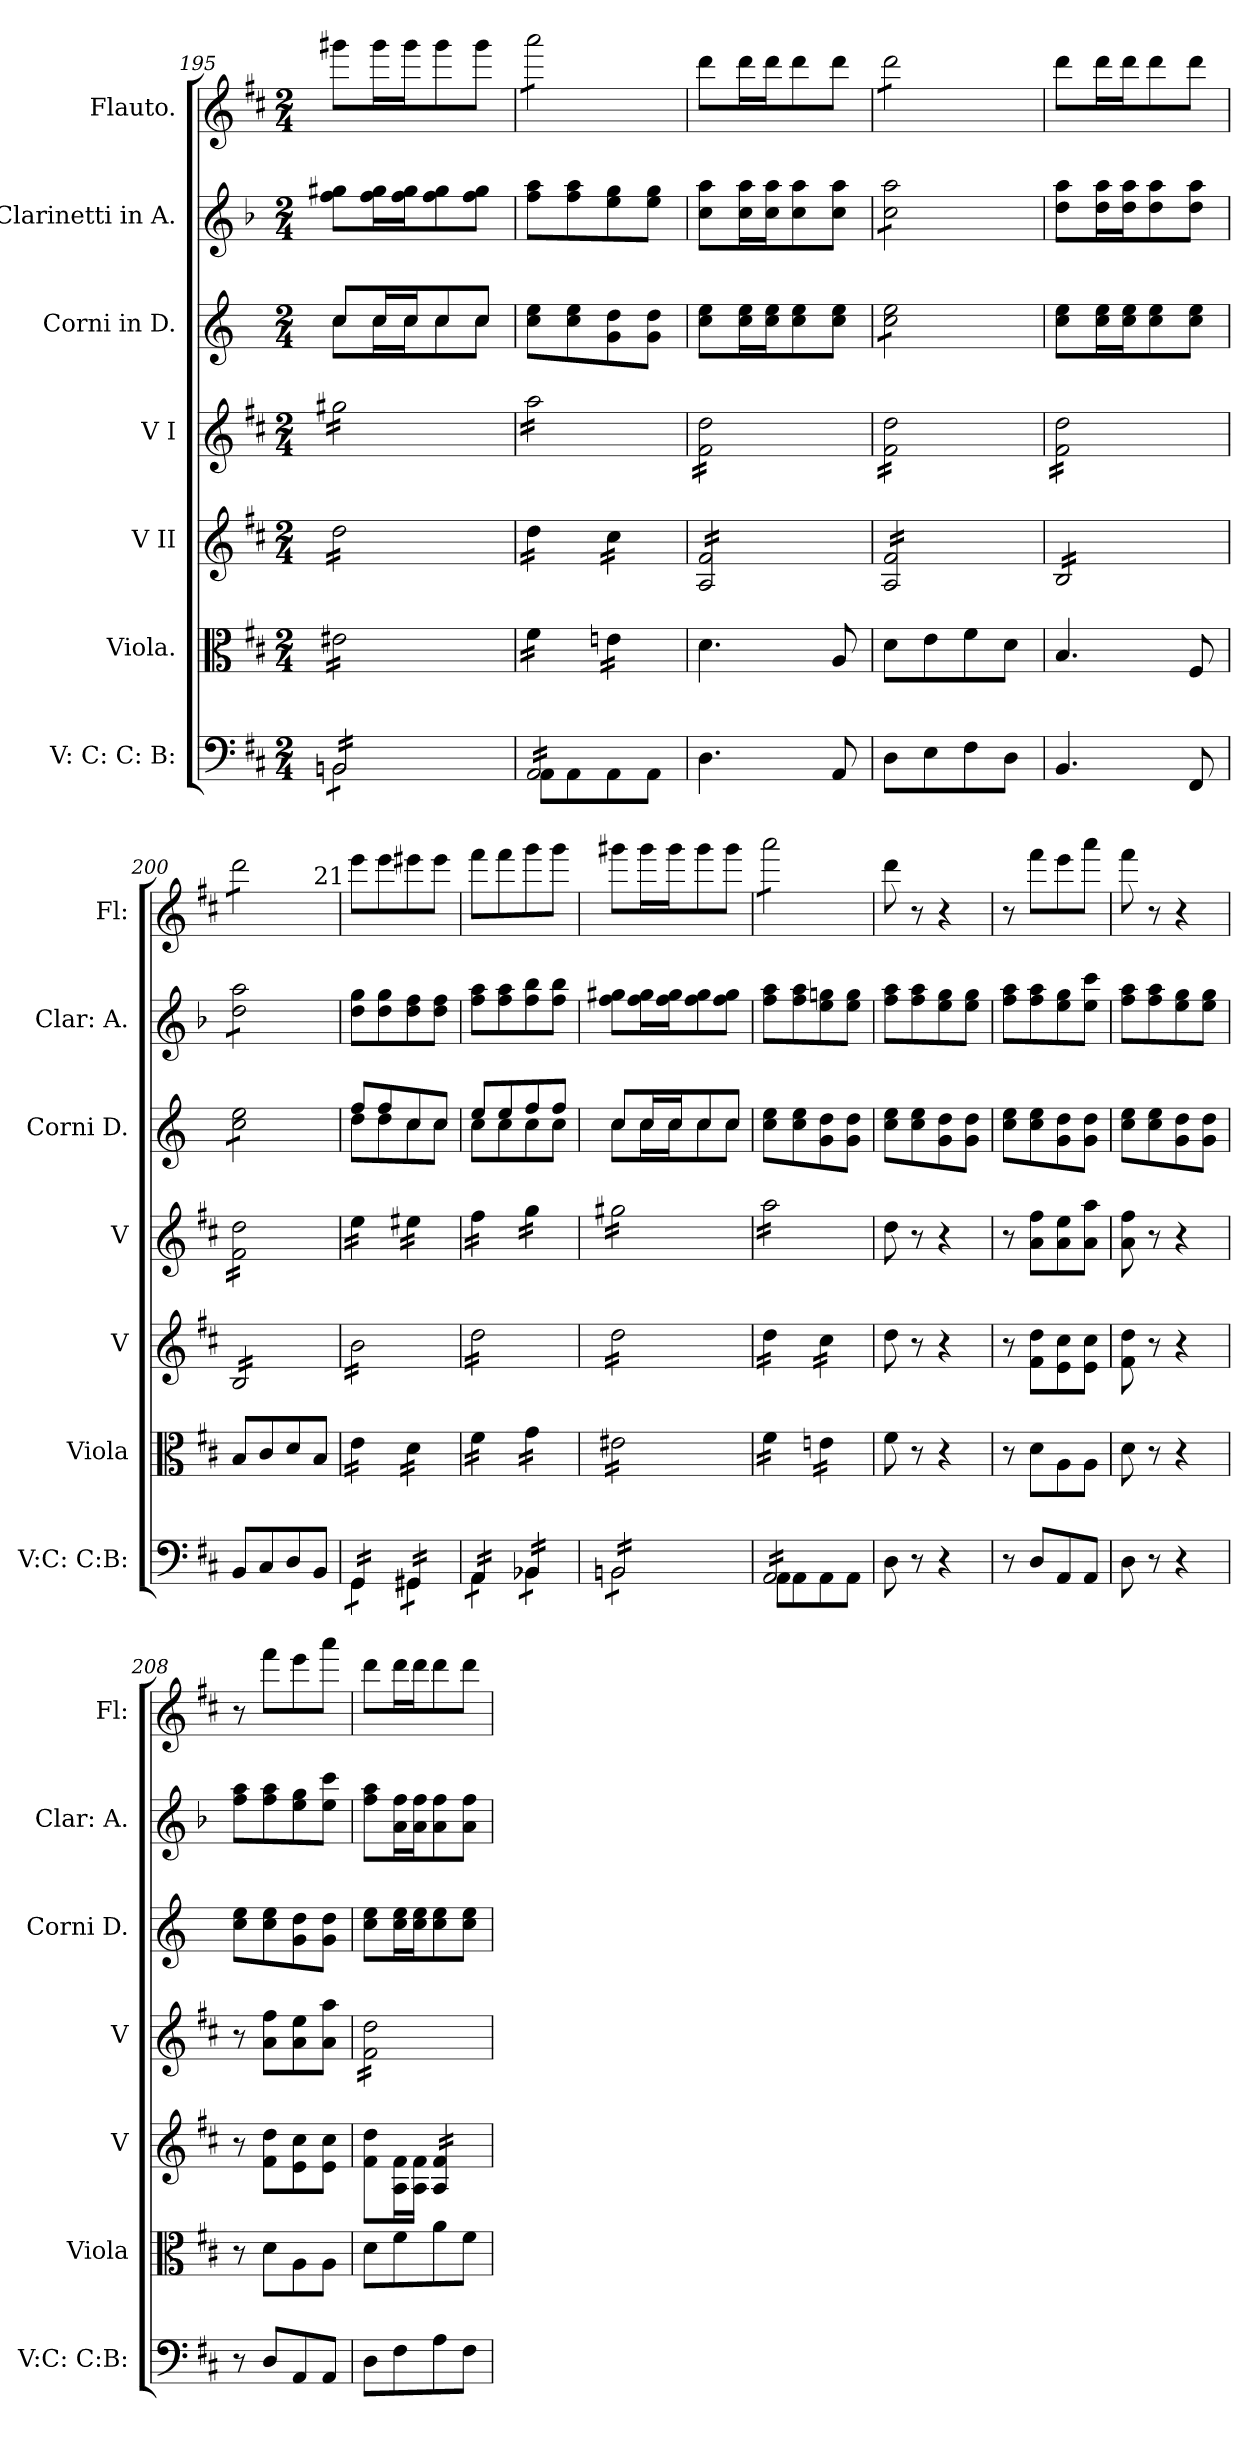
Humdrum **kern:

**kern	**kern	**kern	**kern	**kern	**kern	**kern
*part7	*part6	*part5	*part4	*part3	*part2	*part1
*staff7	*staff6	*staff5	*staff4	*staff3	*staff2	*staff1
*I"V: C: C: B:	*I"Viola.	*I"V II	*I"V I	*I"Corni in D.	*I"Clarinetti in A.	*I"Flauto.
*I'V:C: C:B:	*I'Viola	*I'V	*I'V	*I'Corni D.	*I'Clar: A.	*I'Fl:
*clefF4	*clefC3	*clefG2	*clefG2	*clefG2	*clefG2	*clefG2
*	*	*	*	*ITrd6c10	*ITrd2c3	*
*k[f#c#]	*k[f#c#]	*k[f#c#]	*k[f#c#]	*k[f#c#]	*k[f#c#]	*k[f#c#]
*M2/4	*M2/4	*M2/4	*M2/4	*M2/4	*M2/4	*M2/4
=195	=195	=195	=195	=195	=195	=195
*^	*	*	*	*^	*	*
*tremolo	*	*	*	*	*	*	*	*
*	*	*tremolo	*	*	*	*	*	*
*	*	*	*tremolo	*	*	*	*	*
*	*	*	*	*tremolo	*	*	*	*
16BBn/LL	8BBn\L	16e#X\LL	16dd\LL	16gg#X\LL	8d/L	8d\L	8dd\ 8ee#X\L	8ggg#X\L
16BBn/	.	16e#X\	16dd\	16gg#X\	.	.	.	.
16BBn/	8BBn\	16e#X\	16dd\	16gg#X\	16d/L	16d\L	16dd\ 16ee#\L	16ggg#\L
16BBn/	.	16e#X\	16dd\	16gg#X\	16d/J	16d\J	16dd\ 16ee#\J	16ggg#\J
16BBn/	8BBn\	16e#X\	16dd\	16gg#X\	8d/	8d\	8dd\ 8ee#\	8ggg#\
16BBn/	.	16e#X\	16dd\	16gg#X\	.	.	.	.
16BBn/	8BBn\J	16e#X\	16dd\	16gg#X\	8d/J	8d\J	8dd\ 8ee#\J	8ggg#\J
16BBn/JJ	.	16e#X\JJ	16dd\JJ	16gg#X\JJ	.	.	.	.
*	*	*	*	*	*v	*v	*	*
=196	=196	=196	=196	=196	=196	=196	=196
*	*	*	*	*	*	*	*tremolo
16AA/LL	8AA\L	16f#\LL	16dd\LL	16aa\LL	8d\ 8f#\L	8dd\ 8ff#\L	8aaa\L
16AA/	.	16f#\	16dd\	16aa\	.	.	.
16AA/	8AA\	16f#\	16dd\	16aa\	8d\ 8f#\	8dd\ 8ff#\	8aaa\
16AA/	.	16f#\JJ	16dd\JJ	16aa\	.	.	.
16AA/	8AA\	16en\LL	16cc#\LL	16aa\	8A\ 8e\	8cc#\ 8ee\	8aaa\
16AA/	.	16en\	16cc#\	16aa\	.	.	.
16AA/	8AA\J	16en\	16cc#\	16aa\	8A\ 8e\J	8cc#\ 8ee\J	8aaa\J
*	*	*	*	*	*	*	*Xtremolo
16AA/JJ	.	16en\JJ	16cc#\JJ	16aa\JJ	.	.	.
*	*	*Xtremolo	*	*	*	*	*
*Xtremolo	*	*	*	*	*	*	*
*v	*v	*	*	*	*	*	*
=197	=197	=197	=197	=197	=197	=197
4.D\	4.d\	16A/ 16f#/LL	16f#\ 16dd\LL	8d\ 8f#\L	8a\ 8ff#\L	8ddd\L
.	.	16A/ 16f#/	16f#\ 16dd\	.	.	.
.	.	16A/ 16f#/	16f#\ 16dd\	16d\ 16f#\L	16a\ 16ff#\L	16ddd\L
.	.	16A/ 16f#/	16f#\ 16dd\	16d\ 16f#\J	16a\ 16ff#\J	16ddd\J
.	.	16A/ 16f#/	16f#\ 16dd\	8d\ 8f#\	8a\ 8ff#\	8ddd\
.	.	16A/ 16f#/	16f#\ 16dd\	.	.	.
8AA/	8A/	16A/ 16f#/	16f#\ 16dd\	8d\ 8f#\J	8a\ 8ff#\J	8ddd\J
.	.	16A/ 16f#/JJ	16f#\ 16dd\JJ	.	.	.
=198	=198	=198	=198	=198	=198	=198
*	*	*	*	*tremolo	*	*
*	*	*	*	*	*tremolo	*
*	*	*	*	*	*	*tremolo
8D\L	8d\L	16A/ 16f#/LL	16f#\ 16dd\LL	8d\ 8f#\L	8a\ 8ff#\L	8ddd\L
.	.	16A/ 16f#/	16f#\ 16dd\	.	.	.
8E\	8e\	16A/ 16f#/	16f#\ 16dd\	8d\ 8f#\	8a\ 8ff#\	8ddd\
.	.	16A/ 16f#/	16f#\ 16dd\	.	.	.
8F#\	8f#\	16A/ 16f#/	16f#\ 16dd\	8d\ 8f#\	8a\ 8ff#\	8ddd\
.	.	16A/ 16f#/	16f#\ 16dd\	.	.	.
8D\J	8d\J	16A/ 16f#/	16f#\ 16dd\	8d\ 8f#\J	8a\ 8ff#\J	8ddd\J
*	*	*	*	*	*	*Xtremolo
*	*	*	*	*	*Xtremolo	*
*	*	*	*	*Xtremolo	*	*
.	.	16A/ 16f#/JJ	16f#\ 16dd\JJ	.	.	.
=199	=199	=199	=199	=199	=199	=199
4.BB/	4.B/	16B/LL	16f#\ 16dd\LL	8d\ 8f#\L	8b\ 8ff#\L	8ddd\L
.	.	16B/	16f#\ 16dd\	.	.	.
.	.	16B/	16f#\ 16dd\	16d\ 16f#\L	16b\ 16ff#\L	16ddd\L
.	.	16B/	16f#\ 16dd\	16d\ 16f#\J	16b\ 16ff#\J	16ddd\J
.	.	16B/	16f#\ 16dd\	8d\ 8f#\	8b\ 8ff#\	8ddd\
.	.	16B/	16f#\ 16dd\	.	.	.
8FF#/	8F#/	16B/	16f#\ 16dd\	8d\ 8f#\J	8b\ 8ff#\J	8ddd\J
.	.	16B/JJ	16f#\ 16dd\JJ	.	.	.
=200	=200	=200	=200	=200	=200	=200
*	*	*	*	*	*	*^
*	*	*	*	*tremolo	*	*	*
*	*	*	*	*	*tremolo	*	*
*	*	*	*	*	*	*tremolo	*
8BB/L	8B/L	16B/LL	16f#\ 16dd\LL	8d\ 8f#\L	8b\ 8ff#\L	8ddd\L	4.ryy
.	.	16B/	16f#\ 16dd\	.	.	.	.
8C#/	8c#/	16B/	16f#\ 16dd\	8d\ 8f#\	8b\ 8ff#\	8ddd\	.
.	.	16B/	16f#\ 16dd\	.	.	.	.
8D/	8d/	16B/	16f#\ 16dd\	8d\ 8f#\	8b\ 8ff#\	8ddd\	.
.	.	16B/	16f#\ 16dd\	.	.	.	.
!	!	!	!	!	!	!	!LO:TX:a:t=21
8BB/J	8B/J	16B/	16f#\ 16dd\	8d\ 8f#\J	8b\ 8ff#\J	8ddd\J	8ryy
*	*	*	*	*	*	*Xtremolo	*
*	*	*	*	*	*Xtremolo	*	*
*	*	*	*	*Xtremolo	*	*	*
.	.	16B/JJ	16f#\ 16dd\JJ	.	.	.	.
*	*	*	*	*	*	*v	*v
=201	=201	=201	=201	=201	=201	=201
*^	*	*	*	*^	*	*
*tremolo	*	*	*	*	*	*	*	*
*	*	*tremolo	*	*	*	*	*	*
16GG/LL	8GG\L	16e\LL	16b\LL	16ee\LL	8g/L	8e\L	8b\ 8ee\L	8eee\L
16GG/	.	16e\	16b\	16ee\	.	.	.	.
16GG/	8GG\J	16e\	16b\	16ee\	8g/	8e\	8b\ 8ee\	8eee\
16GG/JJ	.	16e\JJ	16b\	16ee\JJ	.	.	.	.
16GG#X/LL	8GG#X\L	16d\LL	16b\	16ee#X\LL	8d/	8d\	8b\ 8dd\	8eee#X\
16GG#X/	.	16d\	16b\	16ee#X\	.	.	.	.
16GG#X/	8GG#X\J	16d\	16b\	16ee#X\	8d/J	8d\J	8b\ 8dd\J	8eee#\J
16GG#X/JJ	.	16d\JJ	16b\JJ	16ee#X\JJ	.	.	.	.
=202	=202	=202	=202	=202	=202	=202	=202	=202
16AA/LL	8AA\L	16f#\LL	16dd\LL	16ff#\LL	8f#/L	8d\L	8dd\ 8ff#\L	8fff#\L
16AA/	.	16f#\	16dd\	16ff#\	.	.	.	.
16AA/	8AA\J	16f#\	16dd\	16ff#\	8f#/	8d\	8dd\ 8ff#\	8fff#\
16AA/JJ	.	16f#\JJ	16dd\	16ff#\JJ	.	.	.	.
16BB-X/LL	8BB-X\L	16g\LL	16dd\	16gg\LL	8g/	8d\	8dd\ 8gg\	8ggg\
16BB-X/	.	16g\	16dd\	16gg\	.	.	.	.
16BB-X/	8BB-X\J	16g\	16dd\	16gg\	8g/J	8d\J	8dd\ 8gg\J	8ggg\J
16BB-X/JJ	.	16g\JJ	16dd\JJ	16gg\JJ	.	.	.	.
=203	=203	=203	=203	=203	=203	=203	=203	=203
16BBn/LL	8BBn\L	16e#X\LL	16dd\LL	16gg#X\LL	8d/L	8d\L	8dd\ 8ee#X\L	8ggg#X\L
16BBn/	.	16e#X\	16dd\	16gg#X\	.	.	.	.
16BBn/	8BBn\	16e#X\	16dd\	16gg#X\	16d/L	16d\L	16dd\ 16ee#\L	16ggg#\L
16BBn/	.	16e#X\	16dd\	16gg#X\	16d/J	16d\J	16dd\ 16ee#\J	16ggg#\J
16BBn/	8BBn\	16e#X\	16dd\	16gg#X\	8d/	8d\	8dd\ 8ee#\	8ggg#\
16BBn/	.	16e#X\	16dd\	16gg#X\	.	.	.	.
16BBn/	8BBn\J	16e#X\	16dd\	16gg#X\	8d/J	8d\J	8dd\ 8ee#\J	8ggg#\J
16BBn/JJ	.	16e#X\JJ	16dd\JJ	16gg#X\JJ	.	.	.	.
*	*	*	*	*	*v	*v	*	*
=204	=204	=204	=204	=204	=204	=204	=204
*	*	*	*	*	*	*	*tremolo
16AA/LL	8AA\L	16f#\LL	16dd\LL	16aa\LL	8d\ 8f#\L	8dd\ 8ff#\L	8aaa\L
16AA/	.	16f#\	16dd\	16aa\	.	.	.
16AA/	8AA\	16f#\	16dd\	16aa\	8d\ 8f#\	8dd\ 8ff#\	8aaa\
16AA/	.	16f#\JJ	16dd\JJ	16aa\	.	.	.
16AA/	8AA\	16en\LL	16cc#\LL	16aa\	8A\ 8e\	8cc#\ 8een\	8aaa\
16AA/	.	16en\	16cc#\	16aa\	.	.	.
16AA/	8AA\J	16en\	16cc#\	16aa\	8A\ 8e\J	8cc#\ 8ee\J	8aaa\J
*	*	*	*	*	*	*	*Xtremolo
16AA/JJ	.	16en\JJ	16cc#\JJ	16aa\JJ	.	.	.
*	*	*	*	*Xtremolo	*	*	*
*	*	*	*Xtremolo	*	*	*	*
*	*	*Xtremolo	*	*	*	*	*
*Xtremolo	*	*	*	*	*	*	*
*v	*v	*	*	*	*	*	*
=205	=205	=205	=205	=205	=205	=205
8D\	8f#\	8dd\	8dd\	8d\ 8f#\L	8dd\ 8ff#\L	8ddd\
8r	8r	8r	8r	8d\ 8f#\	8dd\ 8ff#\	8r
4r	4r	4r	4r	8A\ 8e\	8cc#\ 8ee\	4r
.	.	.	.	8A\ 8e\J	8cc#\ 8ee\J	.
=206	=206	=206	=206	=206	=206	=206
8r	8r	8r	8r	8d\ 8f#\L	8dd\ 8ff#\L	8r
8D/L	8d\L	8f#\ 8dd\L	8a\ 8ff#\L	8d\ 8f#\	8dd\ 8ff#\	8fff#\L
8AA/	8A\	8e\ 8cc#\	8a\ 8ee\	8A\ 8e\	8cc#\ 8ee\	8eee\
8AA/J	8A\J	8e\ 8cc#\J	8a\ 8aa\J	8A\ 8e\J	8cc#\ 8aa\J	8aaa\J
=207	=207	=207	=207	=207	=207	=207
8D\	8d\	8f#\ 8dd\	8a\ 8ff#\	8d\ 8f#\L	8dd\ 8ff#\L	8fff#\
8r	8r	8r	8r	8d\ 8f#\	8dd\ 8ff#\	8r
4r	4r	4r	4r	8A\ 8e\	8cc#\ 8ee\	4r
.	.	.	.	8A\ 8e\J	8cc#\ 8ee\J	.
=208	=208	=208	=208	=208	=208	=208
8r	8r	8r	8r	8d\ 8f#\L	8dd\ 8ff#\L	8r
8D/L	8d\L	8f#\ 8dd\L	8a\ 8ff#\L	8d\ 8f#\	8dd\ 8ff#\	8fff#\L
8AA/	8A\	8e\ 8cc#\	8a\ 8ee\	8A\ 8e\	8cc#\ 8ee\	8eee\
8AA/J	8A\J	8e\ 8cc#\J	8a\ 8aa\J	8A\ 8e\J	8cc#\ 8aa\J	8aaa\J
=209	=209	=209	=209	=209	=209	=209
*	*	*	*tremolo	*	*	*
8D\L	8d\L	8f#\ 8dd\L	16f#\ 16dd\LL	8d\ 8f#\L	8dd\ 8ff#\L	8ddd\L
.	.	.	16f#\ 16dd\	.	.	.
8F#\	8f#\	16A\ 16f#\L	16f#\ 16dd\	16d\ 16f#\L	16f#\ 16dd\L	16ddd\L
.	.	16A\ 16f#\JJ	16f#\ 16dd\	16d\ 16f#\J	16f#\ 16dd\J	16ddd\J
*	*	*tremolo	*	*	*	*
8A\	8a\	16A/ 16f#/LL	16f#\ 16dd\	8d\ 8f#\	8f#\ 8dd\	8ddd\
.	.	16A/ 16f#/	16f#\ 16dd\	.	.	.
8F#\J	8f#\J	16A/ 16f#/	16f#\ 16dd\	8d\ 8f#\J	8f#\ 8dd\J	8ddd\J
.	.	16A/ 16f#/JJ	16f#\ 16dd\JJ	.	.	.
*	*	*	*Xtremolo	*	*	*
*	*	*Xtremolo	*	*	*	*
=	=	=	=	=	=	=
*-	*-	*-	*-	*-	*-	*-
